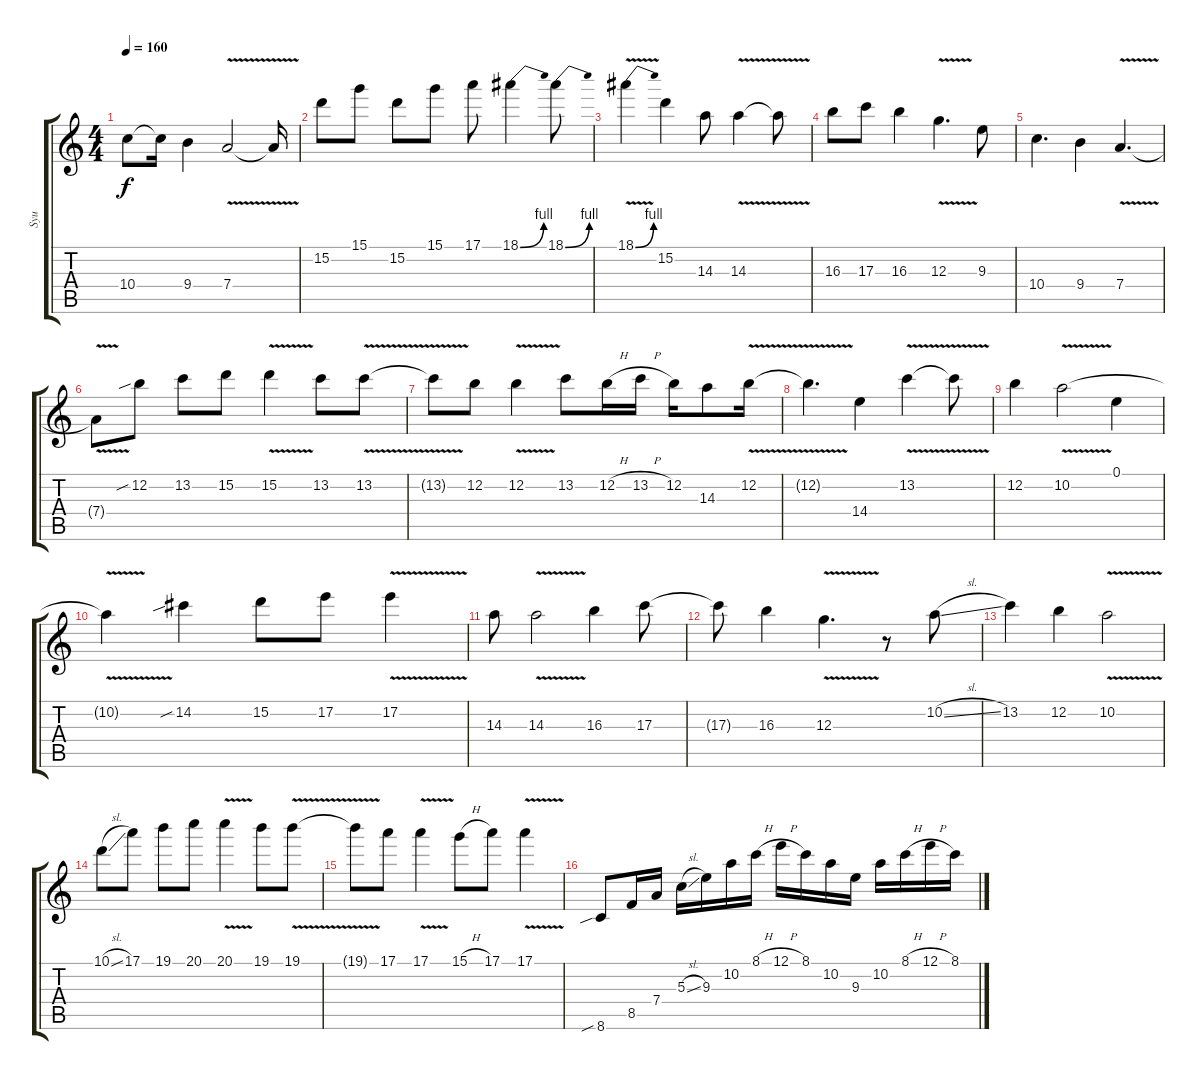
\track ("Syu" "Syu") {instrument overdrivenguitar}
\staff {score tabs}
\tuning (E4 B3 G3 D3 A2 E2) {hide}
\ts (4 4)
\tempo 160
\clef g2
\ks c
10.4{t}.8{dy f} 10.4{t}.16 9.4.4 7.4{v}.2 7.4{t}.16 |
15.2.8 15.1.8 15.2.8 15.1.8 17.1.8 18.1{be (bend 0 0 60 4)}.4 18.1{be (bend 0 0 60 4)}.8 |
18.1{be (bend 0 0 60 4) v}.4 15.2.4 14.3.8 14.3{v}.4 14.3{t}.8 |
16.3.8 17.3.8 16.3.4 12.3{v}.4{d} 9.3.8 |
10.4.4{d} 9.4.4 7.4{v}.4{d} |
7.4{t}.8 12.2{sib}.8 13.2.8 15.2.8 15.2{v}.4 13.2.8 13.2{v}.8 |
13.2{t}.8 12.2.8 12.2{v}.4 13.2.8 12.2{h}.16 13.2{h}.16 12.2.16 14.3.8 12.2{v}.16 |
12.2{t}.4{d} 14.4.4 13.2{v}.4 13.2{t}.8 |
12.2.4 10.2{v}.2 0.1.4 |
10.2{t}.4 14.2{sib}.4 15.2.8 17.2.8 17.2{v}.4 |
14.3.8 14.3{v}.2 16.3.4 17.3.8 |
17.3{t}.8 16.3.4 12.3{v}.4{d} r.8 10.2{sl}.8 |
13.2.4 12.2.4 10.2{v}.2 |
10.1{sl}.8 17.1.8 19.1.8 20.1.8 20.1{v}.4 19.1.8 19.1{v}.8 |
19.1{t}.8 17.1.8 17.1{v}.4 15.1{h}.8 17.1.8 17.1{v}.4 |
8.6{sib}.8 8.5.16 7.4.16 5.3{sl}.16 9.3.16 10.2.16 8.1{h}.16 12.1{h}.16 8.1.16 10.2.16 9.3.16 10.2.16 8.1{h}.16 12.1{h}.16 8.1.16
